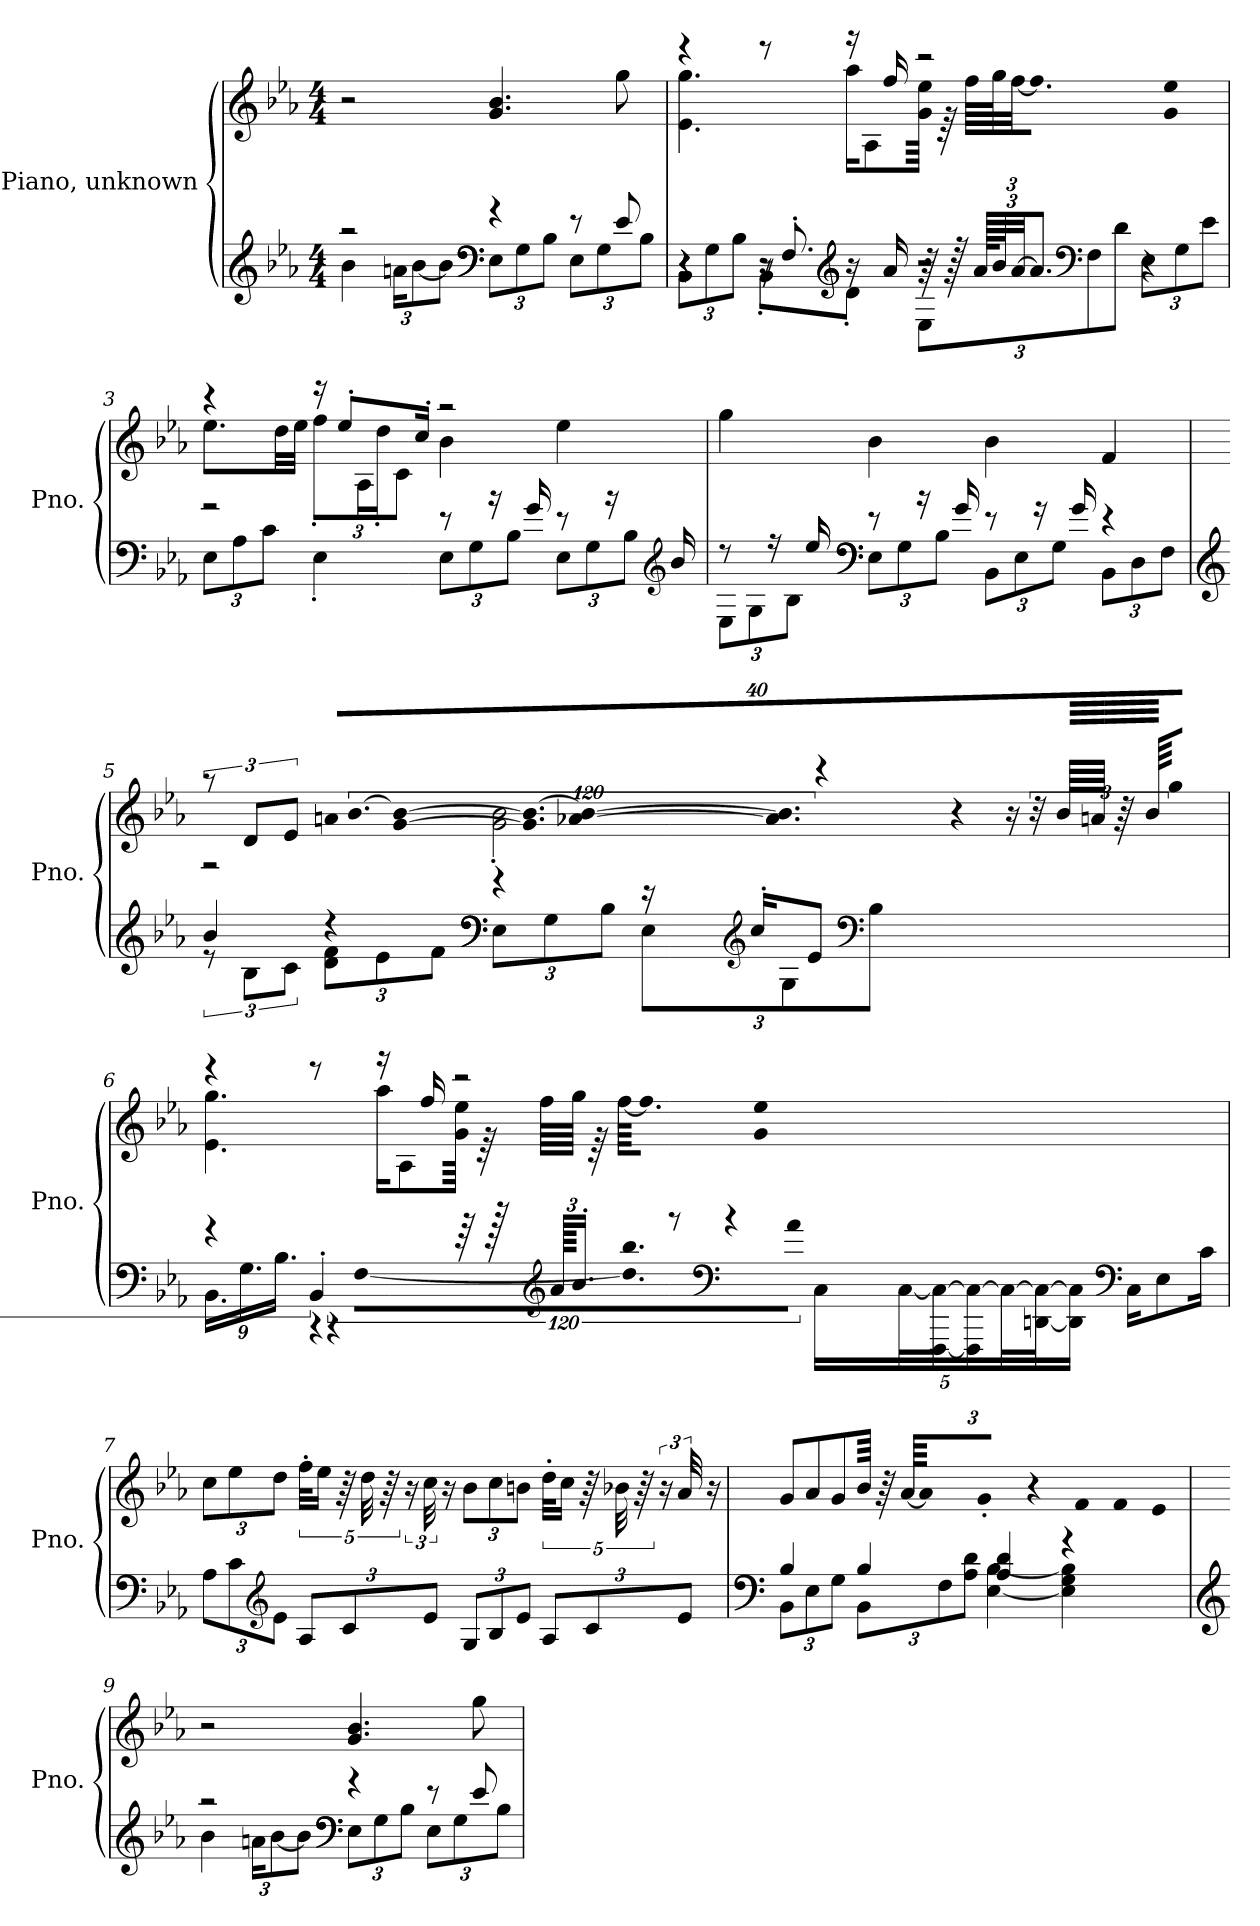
**kern	**kern
*part1	*part1
*staff2	*staff1
*I"Piano, unknown	*
*I'Pno.	*
*clefG2	*clefG2
*k[b-e-a-]	*k[b-e-a-]
*M4/4	*M4/4
*MM120	*MM120
=1	=1
*^	*
2r	4b-\	2r
*	*Xbrackettup	*
.	24an\KL	.
.	[12b-\	.
.	8b-\J]	.
*clefF4	*	*
4r	12E-\L	4.g/ 4.b-/
.	12G\	.
.	12B-\J	.
8r	12E-\L	.
.	12G\	.
8e-/	.	8gg\
.	12B-\J	.
=2	=2	=2
*	*^	*^
4r	12BB-\L	4r	4r	4.e-\ 4.gg\
.	12G\	.	.	.
.	12B-\J	.	.	.
8r	8BB-'\L	16r	8r	.
.	.	8.F'/	.	.
*clefG2	*	*	*	*
*	*	*	*	*Xbrackettup
16r	8d'\J	.	16r	24aa-\KL
.	.	.	.	12A-\
16a-/	.	.	16ff/	.
*	*	*	*	*brackettup
64r	12E-\L	2r	2r	96g\ 96ee-\Jkkk
.	.	.	.	96r
128r	.	.	.	.
.	.	.	.	96ff\LLLL
128a-/KLLLL	.	.	.	.
*	*	*	*	*Xbrackettup
96b-/J	.	.	.	96gg\J
[48a-/JJ	.	.	.	[48ff\JJ
8.a-/J]	.	.	.	8.ff\J]
*clefF4	*	*	*	*
.	12F\	.	.	.
.	12d\J	.	.	.
4r	12E-\L	.	.	4g\ 4ee-\
.	12G\	.	.	.
.	12e-\J	.	.	.
*	*v	*v	*	*
!!LO:LB:g=z	!!
=3	=3	=3	=3
2r	12E-\L	4r	8.ee-\L
.	12A-\	.	.
.	12c\J	.	.
.	.	.	32dd\LL
.	.	.	32ee-\JJJ
.	4E-'\	16r	12ff'\L
.	.	8ee-'/L	.
.	.	.	24A-\L
.	.	.	24dd'\J
.	.	.	12c\J
.	.	16cc'/Jk	.
8r	12E-\L	2r	4b-\
.	12G\	.	.
16r	.	.	.
.	12B-\J	.	.
16g/	.	.	.
8r	12E-\L	.	4ee-\
.	12G\	.	.
16r	.	.	.
.	12B-\J	.	.
*clefG2	*	*	*
16b-/	.	.	.
*	*	*v	*v
=4	=4	=4
8r	12E-\L	4gg\
.	12G\	.
16r	.	.
.	12B-\J	.
16ee-/	.	.
*clefF4	*	*
8r	12E-\L	4b-\
.	12G\	.
16r	.	.
.	12B-\J	.
16g/	.	.
8r	12BB-\L	4b-\
.	12E-\	.
16r	.	.
.	12G\J	.
16g/	.	.
4r	12BB-\L	4f/
.	12D\	.
.	12F\J	.
!!LO:LB:g=z
=5	=5	=5
*clefG2	*	*
*	*brackettup	*brackettup
*	*	*^
4b-/	12r	12r	2r
.	12B-\L	12d/L	.
.	12c\J	12e-/J	.
*	*Xbrackettup	*	*
!	!	!LO:N:vis=32	!
4r	12d\ 12f\L	640%23an/LLL	.
!	!	!LO:N:vis=32.	!
.	.	[1920%103b-/	.
.	12e-\	.	.
!	!	!LO:N:vis=64	!
.	.	[960%17g/ 960%17b-/_K	.
!	!	!LO:N:vis=32.	!
.	.	1920%103g/] 1920%103b-/_	.
!	!	!LO:N:vis=64	!
.	.	[960%17a-X/ 960%17b-/_K	.
.	12f\J	.	.
!	!	!LO:N:vis=32.	!
.	.	1920%103a-/] 1920%103b-/]JJJ	.
!	!	!LO:N:vis=64	!
.	.	960%17r	.
*clefF4	*	*	*
4r	12E-\L	4r	2g\' 2b-\'
.	12G\	.	.
.	12B-\J	.	.
16r	12E-\L	16r	.
*clefG2	*	*	*
16cc'/KL	.	48r	.
.	12G\	96b-/LLLL	.
.	.	96an/JJJJ	.
.	.	96r	.
.	.	96b-/KKKL	.
8e-/J	.	8gg/J	.
*clefF4	*	*	*
.	12B-\J	.	.
!!LO:LB:g=z	!!
=6	=6	=6	=6
*	*brackettup	*	*
4r	18.BB-\LL	4r	4.e-\ 4.gg\
.	18.G\	.	.
.	18.B-\JJ	.	.
!	!LO:N:vis=32	!	!
4BB-'/	1920%53r	8r	.
!	!LO:N:vis=16	!	!
.	1920%107r	.	.
!	!LO:N:vis=32	!	!
.	[1920%53F\KLL	.	.
.	18.F\] 18.d\	.	.
*	*	*	*Xbrackettup
.	.	16r	24aa-\KL
.	.	.	12A-\
.	.	16ff/	.
!	!LO:N:vis=16	!	!
.	1920%107a-\JJ	.	.
*	*Xbrackettup	*	*brackettup
64r	20C\LL	2r	96g\ 96ee-\Jkkk
.	.	.	96r
128r	.	.	.
.	.	.	96ff\LLLL
*clefG2	*	*	*
128a-/KKKLL	.	.	.
16.b-'/JJ	.	.	96gg\JJJJ
.	.	.	96r
.	[40a-\L	.	.
.	.	.	[96ff\KKKL
.	.	.	8.ff\J]
.	[40D\ 40a-\_J	.	.
.	20D\] 20a-\_	.	.
8r	.	.	.
.	40a-\L_	.	.
.	[40Bn\ 40a-\_J	.	.
.	20B\] 20a-\]JJ	.	.
*clefF4	*	*	*
4r	16C\KL	.	4g\ 4ee-\
.	8E-\	.	.
.	16c\Jk	.	.
*v	*v	*	*
*	*v	*v
!!LO:LB:g=z
=7	=7
*	*Xbrackettup
12A-\L	12cc\L
12c\	12ee-\
*clefG2	*
12e-\J	12dd\J
*	*brackettup
12A-/L	40ff'\KLL
.	20ee-\JJ
.	80r
12c/	.
.	40dd\
.	80r
.	24r
12e-/J	48cc\
.	16r
*	*Xbrackettup
12G/L	12b-\L
12B-/	12cc\
12e-/J	12bn\J
*	*brackettup
12A-/L	40dd'\KLL
.	20cc\JJ
.	80r
12c/	.
.	40b-X\
.	80r
.	24r
12e-/J	48a-/
.	16r
=8	=8
*clefF4	*
*^	*
*	*	*Xbrackettup
4B-/	12BB-\L	12g/L
.	12E-\	12a-/
.	12G\J	12g/
*	*	*brackettup
4B-/	12BB-\L	96b-/Jkkk
.	.	96r
.	.	[96a-/KKLL
.	.	16a-/]
.	12F\	.
.	.	32g'/JJk
.	.	16r
.	12A-\ 12d\J	.
.	.	16f/
4A-/ 4d/	[4E-\ [4B-\	4f/
4r	4E-\] 4G\ 4B-\]	4e-/
!!LO:LB:g=z
=9	=9	=9
*clefG2	*	*
2r	4b-\	2r
.	24an\KL	.
.	[12b-\	.
.	8b-\J]	.
*clefF4	*	*
4r	12E-\L	4.g/ 4.b-/
.	12G\	.
.	12B-\J	.
8r	12E-\L	.
.	12G\	.
8e-/	.	8gg\
.	12B-\J	.
*v	*v	*
=	=
*-	*-
